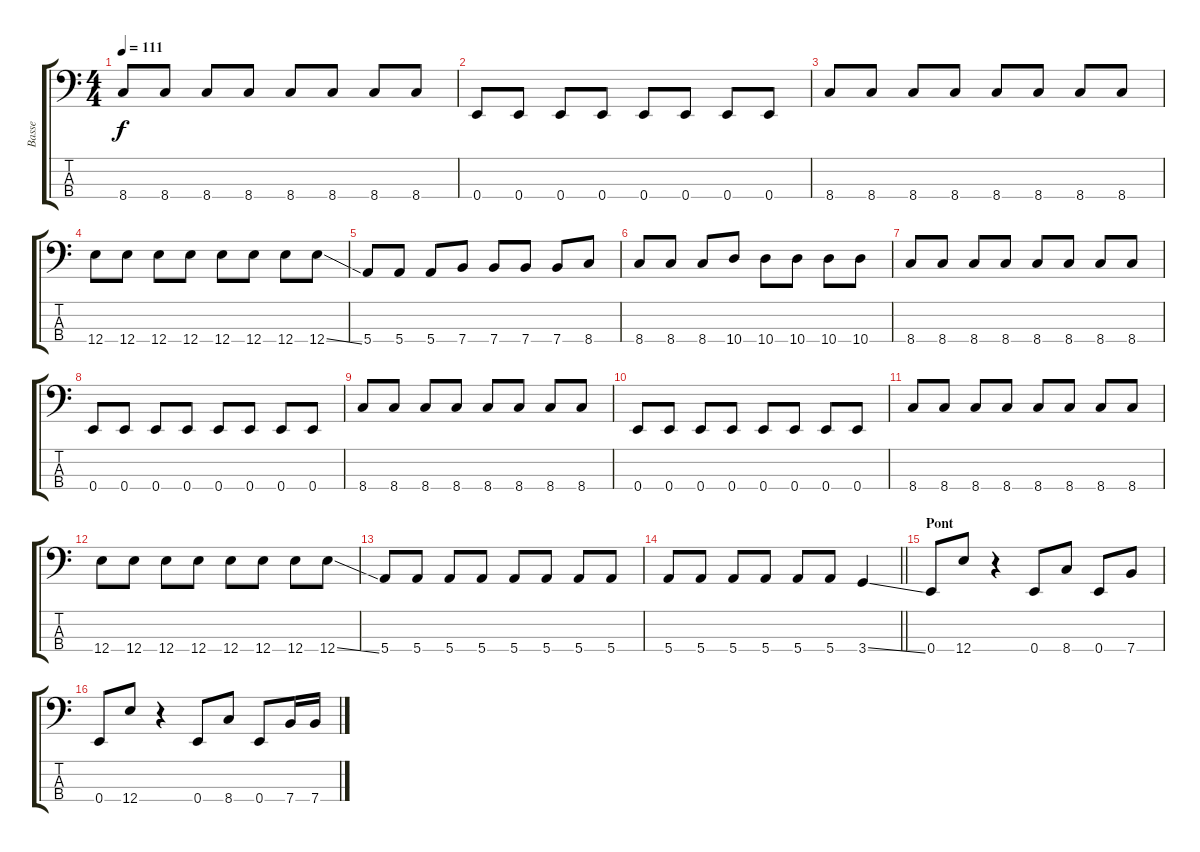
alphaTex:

\track ("Basse" "Basse") {instrument fretlessbass}
\staff {score tabs}
\tuning (G2 D2 A1 E1) {hide}
\ts (4 4)
\tempo 111
\clef f4
\ks c
8.4.8{dy f instrument electricbassfinger} 8.4.8 8.4.8 8.4.8 8.4.8 8.4.8 8.4.8 8.4.8 |
0.4.8 0.4.8 0.4.8 0.4.8 0.4.8 0.4.8 0.4.8 0.4.8 |
8.4.8{instrument electricbassfinger} 8.4.8 8.4.8 8.4.8 8.4.8 8.4.8 8.4.8 8.4.8 |
12.4.8 12.4.8 12.4.8 12.4.8 12.4.8 12.4.8 12.4.8 12.4{ss}.8 |
5.4.8 5.4.8 5.4.8 7.4.8 7.4.8 7.4.8 7.4.8 8.4.8 |
8.4.8 8.4.8 8.4.8 10.4.8 10.4.8 10.4.8 10.4.8 10.4.8 |
8.4.8{instrument electricbassfinger} 8.4.8 8.4.8 8.4.8 8.4.8 8.4.8 8.4.8 8.4.8 |
0.4.8 0.4.8 0.4.8 0.4.8 0.4.8 0.4.8 0.4.8 0.4.8 |
8.4.8{instrument electricbassfinger} 8.4.8 8.4.8 8.4.8 8.4.8 8.4.8 8.4.8 8.4.8 |
0.4.8 0.4.8 0.4.8 0.4.8 0.4.8 0.4.8 0.4.8 0.4.8 |
8.4.8{instrument electricbassfinger} 8.4.8 8.4.8 8.4.8 8.4.8 8.4.8 8.4.8 8.4.8 |
12.4.8 12.4.8 12.4.8 12.4.8 12.4.8 12.4.8 12.4.8 12.4{ss}.8 |
5.4.8 5.4.8 5.4.8 5.4.8 5.4.8 5.4.8 5.4.8 5.4.8 |
\barLineRight lightlight
5.4.8 5.4.8 5.4.8 5.4.8 5.4.8 5.4.8 3.4{ss}.4 |
\section ("" "Pont")
0.4.8{instrument fretlessbass} 12.4.8 r.4 0.4.8 8.4.8 0.4.8 7.4.8 |
0.4.8 12.4.8 r.4 0.4.8 8.4.8 0.4.8 7.4.16 7.4.16
